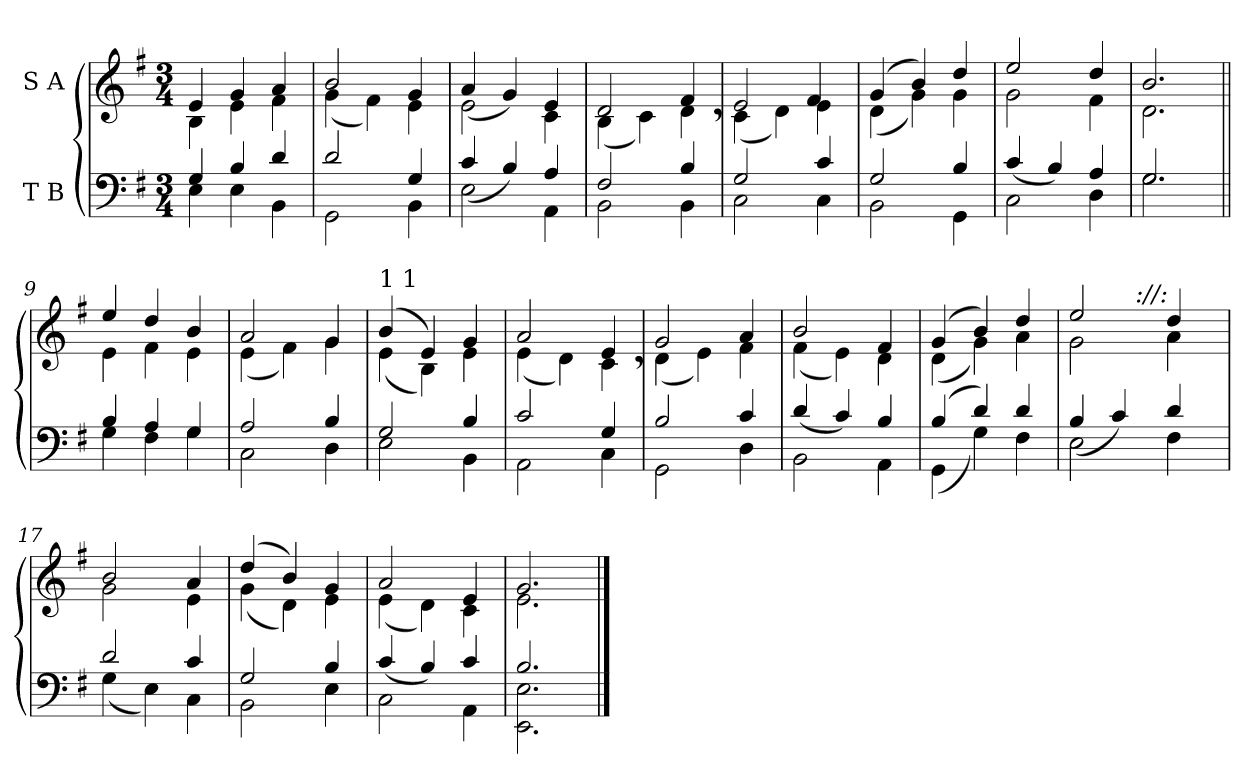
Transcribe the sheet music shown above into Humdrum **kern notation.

**kern	**kern
*part2	*part1
*staff2	*staff1
*I"T B	*I"S A
*clefF4	*clefG2
*k[f#]	*k[f#]
*G:	*G:
*M3/4	*M3/4
=1	=1
*^	*^
4G/	4E\	4e/	4B\
4B/	4E\	4g/	4e\
4d/	4BB\	4a/	4f#\
=2	=2	=2	=2
2d/	2GG\	2b/	(<4g\
.	.	.	4f#\)
4G/	4BB\	4e\	4g/
=3	=3	=3	=3
2E\	(4c/	2e\	(4a/
.	4B/)	.	4g/)
4AA\	4A/	4c\	4e/
=4	=4	=4	=4
2F#/	2BB\	2d/	(<4B\
.	.	.	4c\)
4B/	4BB\	4d\	4f#,>/
=5	=5	=5	=5
2G/	2C\	2e/	(<4c\
.	.	.	4d\)
4c/	4C\	4e\	4f#/
=6	=6	=6	=6
2G/	2BB\	(4g/	(<4d\
.	.	4b/)	4g\)
4B/	4GG\	4dd/	4g\
=7	=7	=7	=7
2C\	(4c/	2ee/	2g\
.	4B/)	.	.
4D\	4A/	4dd/	4f#\
=8	=8	=8	=8
2.G/	2.G\	2.b/	2.d\
=9||	=9||	=9||	=9||
4B/	4G\	4ee/	4e\
4A/	4F#\	4dd/	4f#\
4G/	4G\	4b/	4e\
=10	=10	=10	=10
2A/	2C\	2a/	(<4e\
.	.	.	4f#\)
4B/	4D\	4g\	4g/
!!LO:LB:g=z	!!
=11	=11	=11	=11
!	!	!LO:TX:a:t=1 1	!
2G/	2E\	(4b/	(<4e\
.	.	4e/)	4B\)
4B/	4BB\	4g/	4e\
=12	=12	=12	=12
2c/	2AA\	2a/	(<4e\
.	.	.	4d\)
4G/	4C\	4c\	4e,>/
=13	=13	=13	=13
2B/	2GG\	2g/	(<4d\
.	.	.	4e\)
4c/	4D\	4f#\	4a/
=14	=14	=14	=14
2BB\	(4d/	2b/	(<4f#\
.	4c/)	.	4e\)
4AA\	4B/	4d\	4f#/
=15	=15	=15	=15
(4B/	(<4GG\	(4g/	(<4d\
4d/)	4G\)	4b/)	4g\)
4d/	4F#\	4dd/	4a\
=16	=16	=16	=16
*	*	*	*^
2E\	(4B/	2ee/	2g\	4ryy
.	4c/)	.	.	16.ryy
!	!	!	!	!LO:TX:a:i:t=&colon;//&colon;
.	.	.	.	4ryy
4F#\	4d/	4dd/	4a\	.
.	.	.	.	8ryy
.	.	.	.	32ryy
*	*	*	*v	*v
=17	=17	=17	=17
2d/	(<4G\	2b/	2g\
.	4E\)	.	.
4C\	4c/	4a/	4e\
=18	=18	=18	=18
2G/	2BB\	(4dd/	(<4g\
.	.	4b/)	4d\)
4B/	4E\	4g/	4e\
=19	=19	=19	=19
2C\	(4c/	2a/	(<4e\
.	4B/)	.	4d\)
4AA\	4c/	4c\	4e/
=20	=20	=20	=20
2.B/	2.EE\ 2.E\	2.g/	2.e\
*v	*v	*	*
*	*v	*v
==	==
*-	*-
